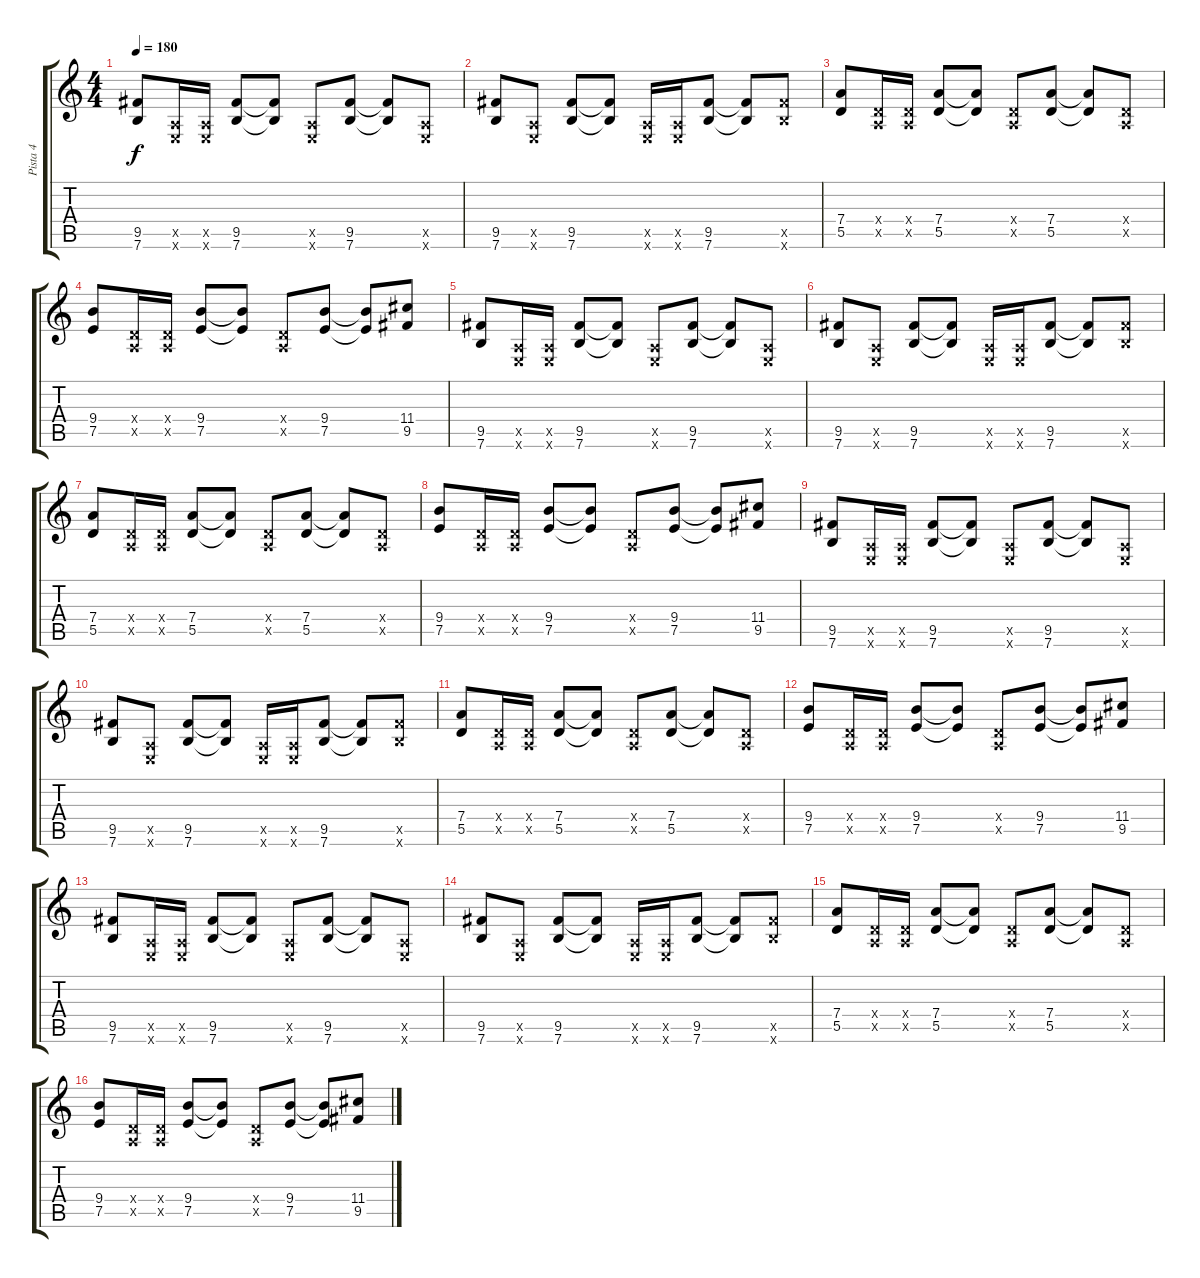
\track ("Pista 4" "Pista 4") {instrument distortionguitar}
\staff {score tabs}
\tuning (E4 B3 G3 D3 A2 E2) {hide}
\ts (4 4)
\tempo 180
\clef g2
\ks c
(9.5 7.6).8{dy f} (0.5{x} 0.6{x}).16 (0.5{x} 0.6{x}).16 (9.5 7.6).8 (9.5{t} 7.6{t}).8 (0.5{x} 0.6{x}).8 (9.5 7.6).8 (9.5{t} 7.6{t}).8 (0.5{x} 0.6{x}).8 |
(9.5 7.6).8 (0.5{x} 0.6{x}).8 (9.5 7.6).8 (9.5{t} 7.6{t}).8 (0.5{x} 0.6{x}).16 (0.5{x} 0.6{x}).16 (9.5 7.6).8 (9.5{t} 7.6{t}).8 (9.5{x} 7.6{x}).8 |
(7.4 5.5).8 (0.4{x} 0.5{x}).16 (0.4{x} 0.5{x}).16 (7.4 5.5).8 (7.4{t} 5.5{t}).8 (0.4{x} 0.5{x}).8 (7.4 5.5).8 (7.4{t} 5.5{t}).8 (0.4{x} 0.5{x}).8 |
(9.4 7.5).8 (0.4{x} 0.5{x}).16 (0.4{x} 0.5{x}).16 (9.4 7.5).8 (9.4{t} 7.5{t}).8 (0.4{x} 0.5{x}).8 (9.4 7.5).8 (9.4{t} 7.5{t}).8 (11.4 9.5).8 |
(9.5 7.6).8 (0.5{x} 0.6{x}).16 (0.5{x} 0.6{x}).16 (9.5 7.6).8 (9.5{t} 7.6{t}).8 (0.5{x} 0.6{x}).8 (9.5 7.6).8 (9.5{t} 7.6{t}).8 (0.5{x} 0.6{x}).8 |
(9.5 7.6).8 (0.5{x} 0.6{x}).8 (9.5 7.6).8 (9.5{t} 7.6{t}).8 (0.5{x} 0.6{x}).16 (0.5{x} 0.6{x}).16 (9.5 7.6).8 (9.5{t} 7.6{t}).8 (9.5{x} 7.6{x}).8 |
(7.4 5.5).8 (0.4{x} 0.5{x}).16 (0.4{x} 0.5{x}).16 (7.4 5.5).8 (7.4{t} 5.5{t}).8 (0.4{x} 0.5{x}).8 (7.4 5.5).8 (7.4{t} 5.5{t}).8 (0.4{x} 0.5{x}).8 |
(9.4 7.5).8 (0.4{x} 0.5{x}).16 (0.4{x} 0.5{x}).16 (9.4 7.5).8 (9.4{t} 7.5{t}).8 (0.4{x} 0.5{x}).8 (9.4 7.5).8 (9.4{t} 7.5{t}).8 (11.4 9.5).8 |
(9.5 7.6).8 (0.5{x} 0.6{x}).16 (0.5{x} 0.6{x}).16 (9.5 7.6).8 (9.5{t} 7.6{t}).8 (0.5{x} 0.6{x}).8 (9.5 7.6).8 (9.5{t} 7.6{t}).8 (0.5{x} 0.6{x}).8 |
(9.5 7.6).8 (0.5{x} 0.6{x}).8 (9.5 7.6).8 (9.5{t} 7.6{t}).8 (0.5{x} 0.6{x}).16 (0.5{x} 0.6{x}).16 (9.5 7.6).8 (9.5{t} 7.6{t}).8 (9.5{x} 7.6{x}).8 |
(7.4 5.5).8 (0.4{x} 0.5{x}).16 (0.4{x} 0.5{x}).16 (7.4 5.5).8 (7.4{t} 5.5{t}).8 (0.4{x} 0.5{x}).8 (7.4 5.5).8 (7.4{t} 5.5{t}).8 (0.4{x} 0.5{x}).8 |
(9.4 7.5).8 (0.4{x} 0.5{x}).16 (0.4{x} 0.5{x}).16 (9.4 7.5).8 (9.4{t} 7.5{t}).8 (0.4{x} 0.5{x}).8 (9.4 7.5).8 (9.4{t} 7.5{t}).8 (11.4 9.5).8 |
(9.5 7.6).8 (0.5{x} 0.6{x}).16 (0.5{x} 0.6{x}).16 (9.5 7.6).8 (9.5{t} 7.6{t}).8 (0.5{x} 0.6{x}).8 (9.5 7.6).8 (9.5{t} 7.6{t}).8 (0.5{x} 0.6{x}).8 |
(9.5 7.6).8 (0.5{x} 0.6{x}).8 (9.5 7.6).8 (9.5{t} 7.6{t}).8 (0.5{x} 0.6{x}).16 (0.5{x} 0.6{x}).16 (9.5 7.6).8 (9.5{t} 7.6{t}).8 (9.5{x} 7.6{x}).8 |
(7.4 5.5).8 (0.4{x} 0.5{x}).16 (0.4{x} 0.5{x}).16 (7.4 5.5).8 (7.4{t} 5.5{t}).8 (0.4{x} 0.5{x}).8 (7.4 5.5).8 (7.4{t} 5.5{t}).8 (0.4{x} 0.5{x}).8 |
(9.4 7.5).8 (0.4{x} 0.5{x}).16 (0.4{x} 0.5{x}).16 (9.4 7.5).8 (9.4{t} 7.5{t}).8 (0.4{x} 0.5{x}).8 (9.4 7.5).8 (9.4{t} 7.5{t}).8 (11.4 9.5).8
